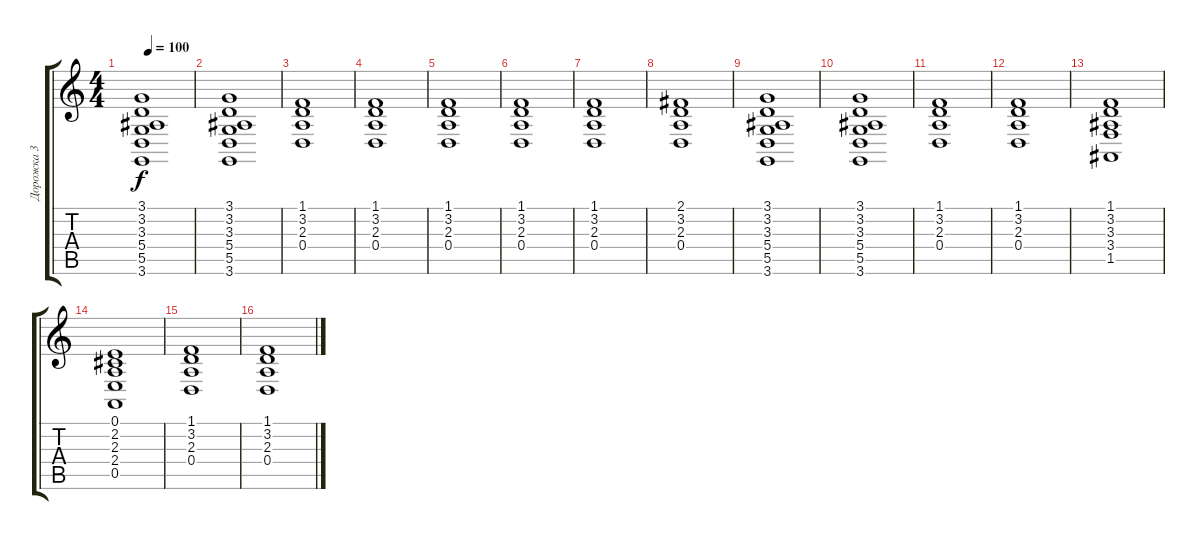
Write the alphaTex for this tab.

\track ("Дорожка 3" "Дорожка 3") {instrument pad7halo}
\staff {score tabs}
\tuning (E4 B3 G3 D3 A2 E2) {hide}
\ts (4 4)
\tempo 100
\clef g2
\ks c
(3.1 3.2 3.3 5.4 5.5 3.6).1{dy f} |
(3.1 3.2 3.3 5.4 5.5 3.6).1 |
(1.1 3.2 2.3 0.4).1 |
(1.1 3.2 2.3 0.4).1 |
(1.1 3.2 2.3 0.4).1 |
(1.1 3.2 2.3 0.4).1 |
(1.1 3.2 2.3 0.4).1 |
(2.1 3.2 2.3 0.4).1 |
(3.1 3.2 3.3 5.4 5.5 3.6).1 |
(3.1 3.2 3.3 5.4 5.5 3.6).1 |
(1.1 3.2 2.3 0.4).1 |
(1.1 3.2 2.3 0.4).1 |
(1.1 3.2 3.3 3.4 1.5).1 |
(0.1 2.2 2.3 2.4 0.5).1 |
(1.1 3.2 2.3 0.4).1 |
(1.1 3.2 2.3 0.4).1
